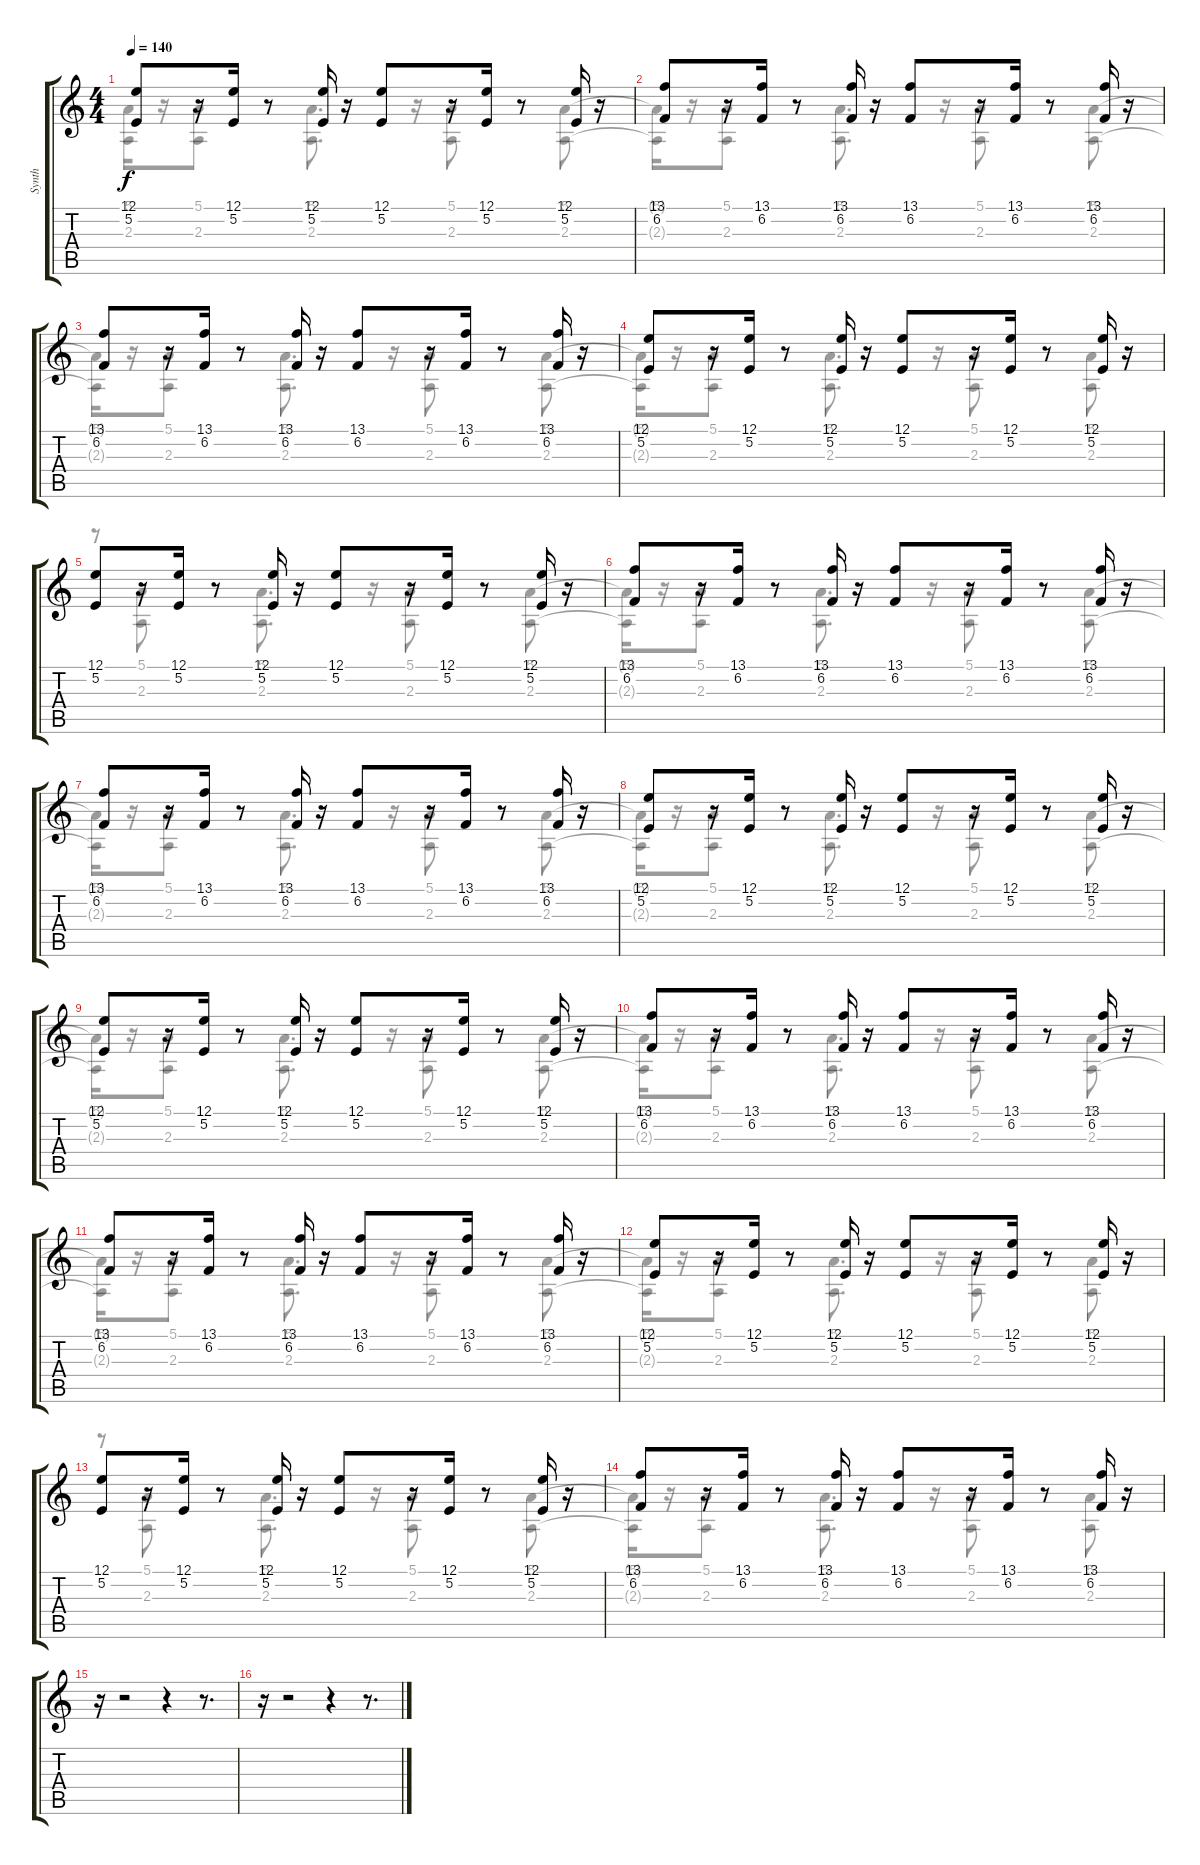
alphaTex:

\track ("Synth" "Synth") {instrument lead2sawtooth}
\staff {score tabs}
\tuning (E4 B3 G3 D3 A2 E2) {hide}
\voice
\ts (4 4)
\tempo 140
\clef g2
\ks c
(12.1 5.2).8{dy f} r.16 (12.1 5.2).16 r.8 (12.1 5.2).16 r.16 (12.1 5.2).8 r.16 (12.1 5.2).16 r.8 (12.1 5.2).16 r.16 |
(13.1 6.2).8 r.16 (13.1 6.2).16 r.8 (13.1 6.2).16 r.16 (13.1 6.2).8 r.16 (13.1 6.2).16 r.8 (13.1 6.2).16 r.16 |
(13.1 6.2).8 r.16 (13.1 6.2).16 r.8 (13.1 6.2).16 r.16 (13.1 6.2).8 r.16 (13.1 6.2).16 r.8 (13.1 6.2).16 r.16 |
(12.1 5.2).8 r.16 (12.1 5.2).16 r.8 (12.1 5.2).16 r.16 (12.1 5.2).8 r.16 (12.1 5.2).16 r.8 (12.1 5.2).16 r.16 |
(12.1 5.2).8 r.16 (12.1 5.2).16 r.8 (12.1 5.2).16 r.16 (12.1 5.2).8 r.16 (12.1 5.2).16 r.8 (12.1 5.2).16 r.16 |
(13.1 6.2).8 r.16 (13.1 6.2).16 r.8 (13.1 6.2).16 r.16 (13.1 6.2).8 r.16 (13.1 6.2).16 r.8 (13.1 6.2).16 r.16 |
(13.1 6.2).8 r.16 (13.1 6.2).16 r.8 (13.1 6.2).16 r.16 (13.1 6.2).8 r.16 (13.1 6.2).16 r.8 (13.1 6.2).16 r.16 |
(12.1 5.2).8 r.16 (12.1 5.2).16 r.8 (12.1 5.2).16 r.16 (12.1 5.2).8 r.16 (12.1 5.2).16 r.8 (12.1 5.2).16 r.16 |
(12.1 5.2).8 r.16 (12.1 5.2).16 r.8 (12.1 5.2).16 r.16 (12.1 5.2).8 r.16 (12.1 5.2).16 r.8 (12.1 5.2).16 r.16 |
(13.1 6.2).8 r.16 (13.1 6.2).16 r.8 (13.1 6.2).16 r.16 (13.1 6.2).8 r.16 (13.1 6.2).16 r.8 (13.1 6.2).16 r.16 |
(13.1 6.2).8 r.16 (13.1 6.2).16 r.8 (13.1 6.2).16 r.16 (13.1 6.2).8 r.16 (13.1 6.2).16 r.8 (13.1 6.2).16 r.16 |
(12.1 5.2).8 r.16 (12.1 5.2).16 r.8 (12.1 5.2).16 r.16 (12.1 5.2).8 r.16 (12.1 5.2).16 r.8 (12.1 5.2).16 r.16 |
(12.1 5.2).8 r.16 (12.1 5.2).16 r.8 (12.1 5.2).16 r.16 (12.1 5.2).8 r.16 (12.1 5.2).16 r.8 (12.1 5.2).16 r.16 |
(13.1 6.2).8 r.16 (13.1 6.2).16 r.8 (13.1 6.2).16 r.16 (13.1 6.2).8 r.16 (13.1 6.2).16 r.8 (13.1 6.2).16 r.16 |
r.16 r.2 r.4 r.8{d} |
r.16 r.2 r.4 r.8{d}
\voice
\clef g2
\ottava regular
\simile none
\ks c
(5.1{t} 2.3{t}).16{dy f} r.16 (5.1 2.3).8 r.8 (5.1 2.3).8{d} r.16 (5.1 2.3).8 r.8 (5.1 2.3).8 |
(5.1{t} 2.3{t}).16 r.16 (5.1 2.3).8 r.8 (5.1 2.3).8{d} r.16 (5.1 2.3).8 r.8 (5.1 2.3).8 |
(5.1{t} 2.3{t}).16 r.16 (5.1 2.3).8 r.8 (5.1 2.3).8{d} r.16 (5.1 2.3).8 r.8 (5.1 2.3).8 |
(5.1{t} 2.3{t}).16 r.16 (5.1 2.3).8 r.8 (5.1 2.3).8{d} r.16 (5.1 2.3).8 r.8 (5.1 2.3).8 |
r.8 (5.1 2.3).8 r.8 (5.1 2.3).8{d} r.16 (5.1 2.3).8 r.8 (5.1 2.3).8 |
(5.1{t} 2.3{t}).16 r.16 (5.1 2.3).8 r.8 (5.1 2.3).8{d} r.16 (5.1 2.3).8 r.8 (5.1 2.3).8 |
(5.1{t} 2.3{t}).16 r.16 (5.1 2.3).8 r.8 (5.1 2.3).8{d} r.16 (5.1 2.3).8 r.8 (5.1 2.3).8 |
(5.1{t} 2.3{t}).16 r.16 (5.1 2.3).8 r.8 (5.1 2.3).8{d} r.16 (5.1 2.3).8 r.8 (5.1 2.3).8 |
(5.1{t} 2.3{t}).16 r.16 (5.1 2.3).8 r.8 (5.1 2.3).8{d} r.16 (5.1 2.3).8 r.8 (5.1 2.3).8 |
(5.1{t} 2.3{t}).16 r.16 (5.1 2.3).8 r.8 (5.1 2.3).8{d} r.16 (5.1 2.3).8 r.8 (5.1 2.3).8 |
(5.1{t} 2.3{t}).16 r.16 (5.1 2.3).8 r.8 (5.1 2.3).8{d} r.16 (5.1 2.3).8 r.8 (5.1 2.3).8 |
(5.1{t} 2.3{t}).16 r.16 (5.1 2.3).8 r.8 (5.1 2.3).8{d} r.16 (5.1 2.3).8 r.8 (5.1 2.3).8 |
r.8 (5.1 2.3).8 r.8 (5.1 2.3).8{d} r.16 (5.1 2.3).8 r.8 (5.1 2.3).8 |
(5.1{t} 2.3{t}).16 r.16 (5.1 2.3).8 r.8 (5.1 2.3).8{d} r.16 (5.1 2.3).8 r.8 (5.1 2.3).8 |
|
